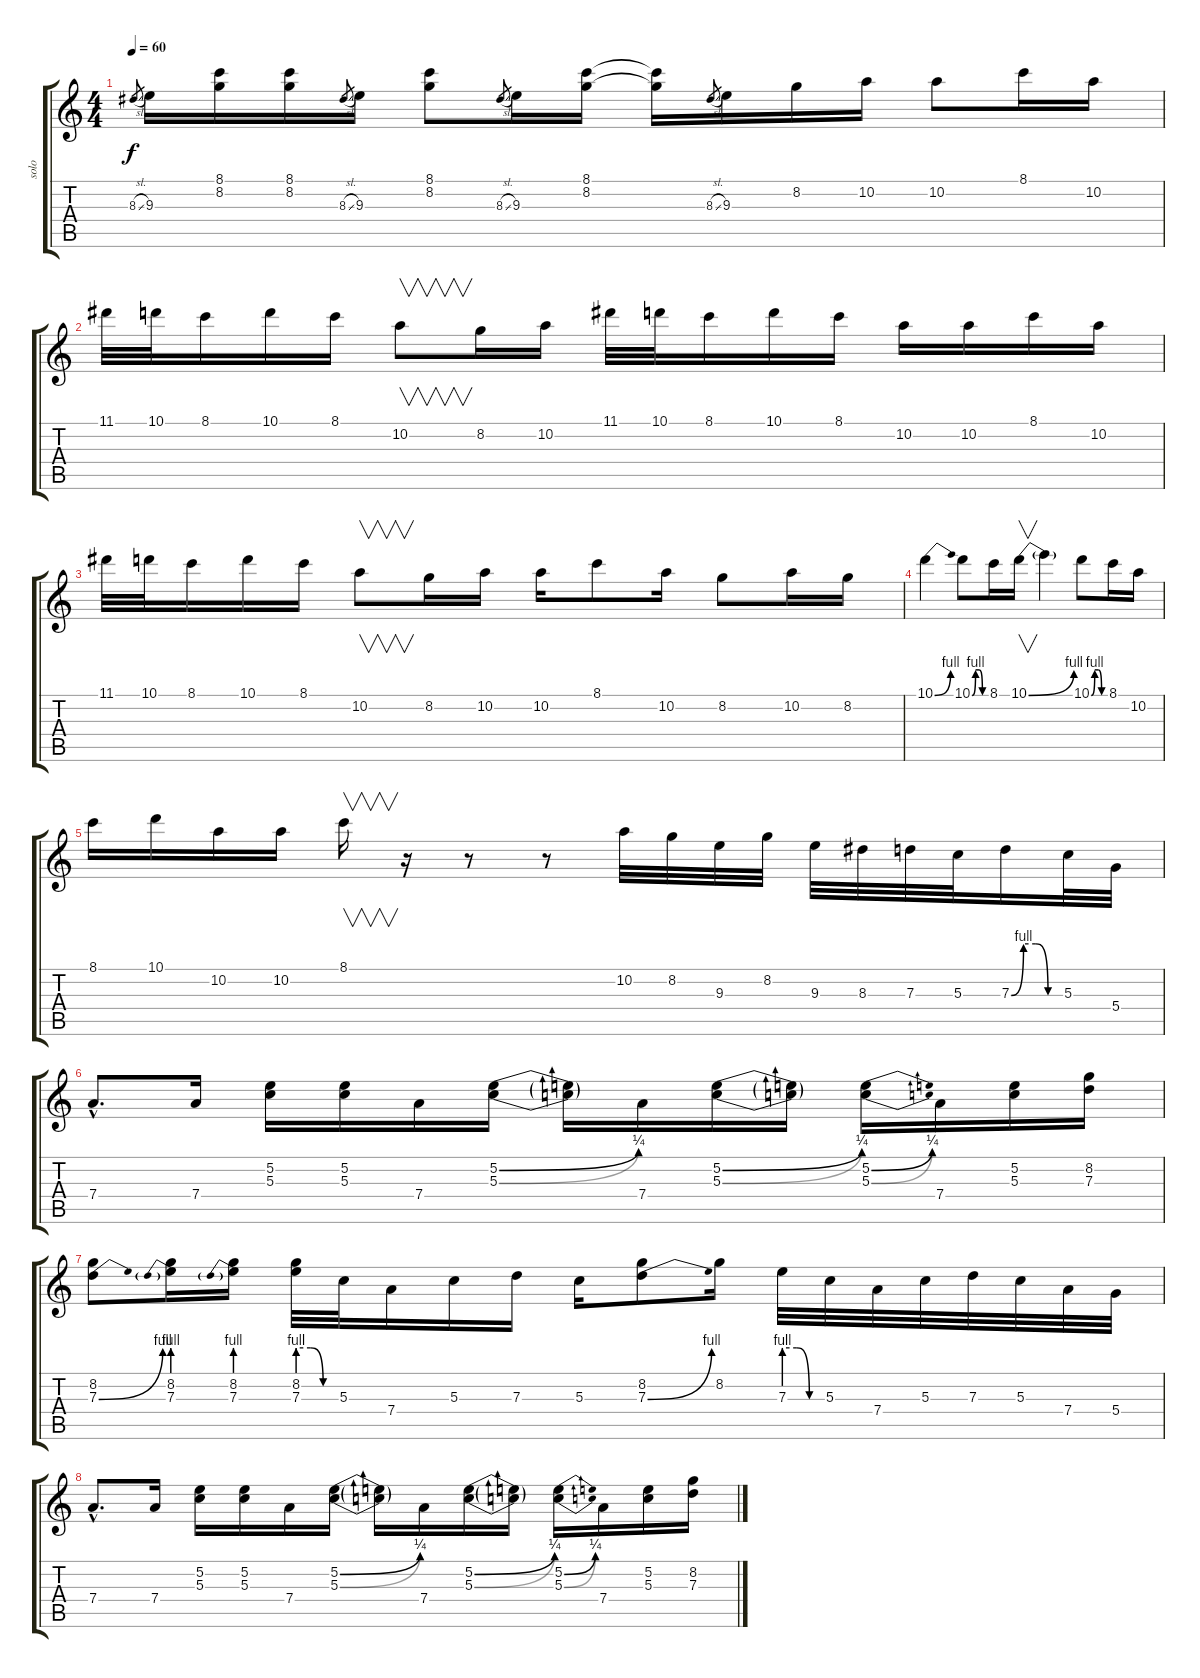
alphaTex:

\track ("solo" "solo") {instrument distortionguitar}
\staff {score tabs}
\tuning (E4 B3 G3 D3 A2 E2) {hide}
\ts (4 4)
\tempo 60
\clef g2
\ks c
8.3{sl}.8{gr dy f} 9.3.16 (8.1 8.2).16 (8.1 8.2).16 8.3{sl}.8{gr} 9.3.16 (8.1 8.2).8 8.3{sl}.8{gr} 9.3.16 (8.1 8.2).16 (8.1{t} 8.2{t}).16 8.3{sl}.8{gr} 9.3.16 8.2.16 10.2.16 10.2.8 8.1.16 10.2.16 |
11.1.32 10.1.32 8.1.16 10.1.16 8.1.16 10.2.8{v} 8.2.16 10.2.16 11.1.32 10.1.32 8.1.16 10.1.16 8.1.16 10.2.16 10.2.16 8.1.16 10.2.16 |
11.1.32 10.1.32 8.1.16 10.1.16 8.1.16 10.2.8{v} 8.2.16 10.2.16 10.2.16 8.1.8 10.2.16 8.2.8 10.2.16 8.2.16 |
10.1{be (bend 0 0 60 4)}.4 10.1{be (custom 0 0 15 4 30 4 45 0 60 0)}.8 8.1.16 10.1{be (bend 0 0 60 4)}.16{v} 10.1{t}.4 10.1{be (custom 0 0 15 4 30 4 45 0 60 0)}.8 8.1.16 10.2.16 |
8.1.16 10.1.16 10.2.16 10.2.16 8.1.16{v} r.16 r.8 r.8 10.2.32 8.2.32 9.3.32 8.2.32 9.3.32 8.3.32 7.3.32 5.3.32 7.3{be (custom 0 0 15 4 30 4 45 0 60 0)}.16 5.3.32 5.4.32 |
7.4{hac}.8{d} 7.4.16 (5.2 5.3).16 (5.2 5.3).16 7.4.16 (5.2{be (bend 0 0 60 1)} 5.3{be (bend 0 0 60 1)}).16 (5.2{t} 5.3{t}).16 7.4.16 (5.2{be (bend 0 0 60 1)} 5.3{be (bend 0 0 60 1)}).16 (5.2{t} 5.3{t}).16 (5.2{be (bend 0 0 60 1)} 5.3{be (bend 0 0 60 1)}).16 7.4.16 (5.2 5.3).16 (8.2 7.3).16 |
(8.2 7.3{be (bend 0 0 60 4)}).8 (8.2 7.3{be (prebend 0 4 60 4)}).16 (8.2 7.3{be (prebend 0 4 60 4)}).16 (8.2 7.3{be (custom 0 4 20 4 40 0 60 0)}).32 5.3.32 7.4.16 5.3.16 7.3.16 5.3.16 (8.2 7.3{be (bend 0 0 60 4)}).8 8.2.16 7.3{be (custom 0 4 20 4 40 0 60 0)}.32 5.3.32 7.4.32 5.3.32 7.3.32 5.3.32 7.4.32 5.4.32 |
7.4{hac}.8{d} 7.4.16 (5.2 5.3).16 (5.2 5.3).16 7.4.16 (5.2{be (bend 0 0 60 1)} 5.3{be (bend 0 0 60 1)}).16 (5.2{t} 5.3{t}).16 7.4.16 (5.2{be (bend 0 0 60 1)} 5.3{be (bend 0 0 60 1)}).16 (5.2{t} 5.3{t}).16 (5.2{be (bend 0 0 60 1)} 5.3{be (bend 0 0 60 1)}).16 7.4.16 (5.2 5.3).16 (8.2 7.3).16
